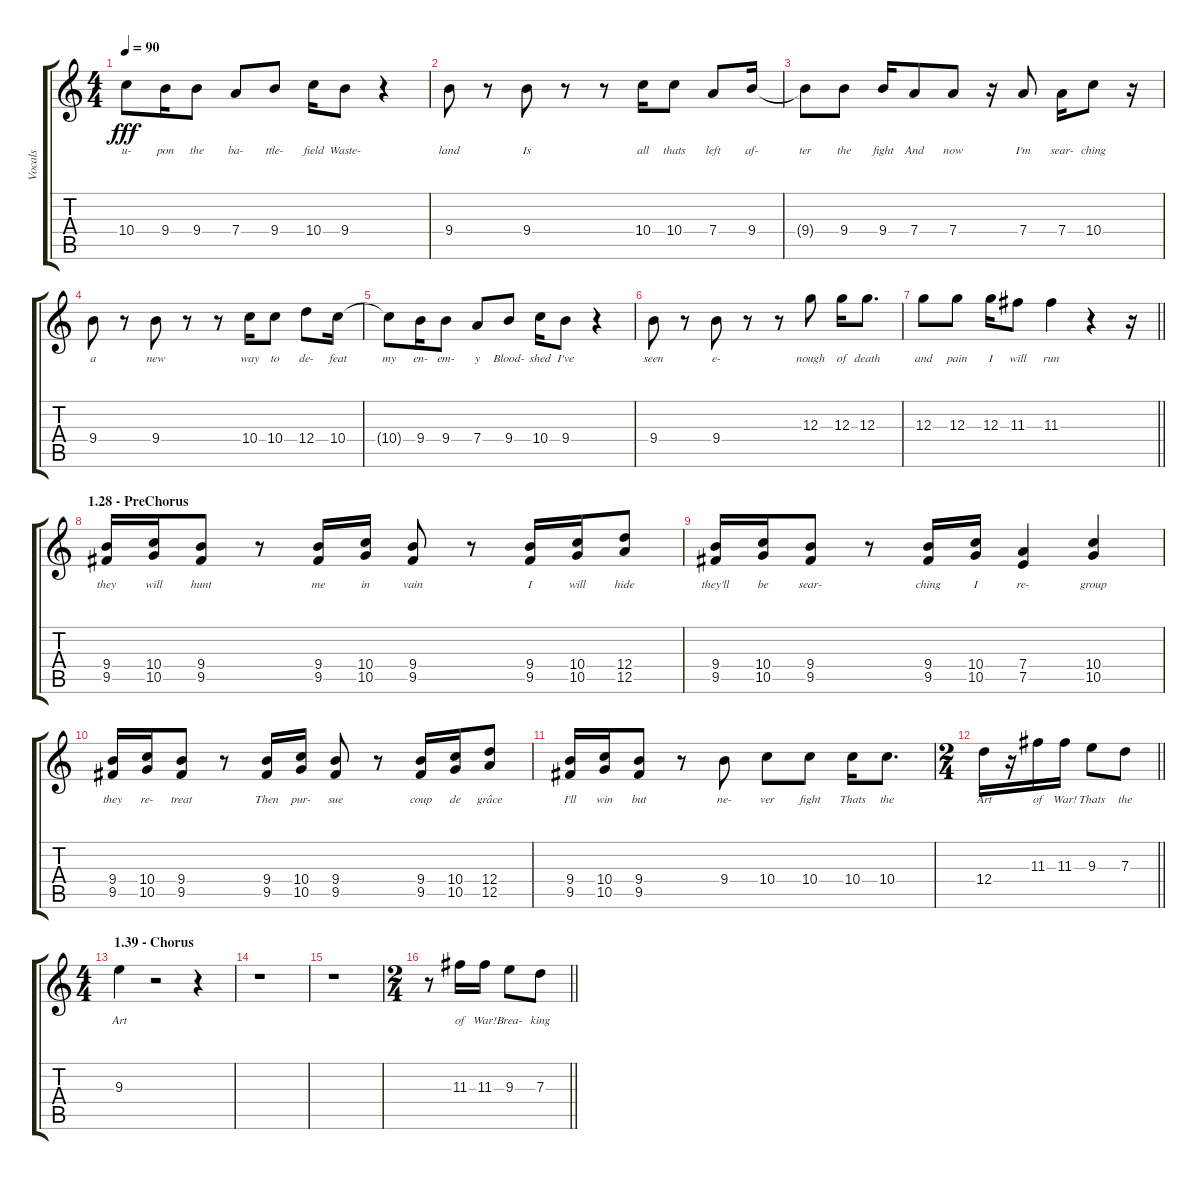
\track ("Vocals" "Vocals") {instrument overdrivenguitar}
\staff {score tabs}
\tuning (E4 B3 G3 D3 A2 E2) {hide}
\ts (4 4)
\tempo 90
\clef g2
\ks c
10.4{t}.8{lyrics (0 "u-") lyrics (1 "") lyrics (2 "") lyrics (3 "") lyrics (4 "") dy fff} 9.4.16{lyrics (0 "pon") lyrics (1 "") lyrics (2 "") lyrics (3 "") lyrics (4 "")} 9.4.8{lyrics (0 "the") lyrics (1 "") lyrics (2 "") lyrics (3 "") lyrics (4 "")} 7.4.8{lyrics (0 "ba-") lyrics (1 "") lyrics (2 "") lyrics (3 "") lyrics (4 "")} 9.4.8{lyrics (0 "ttle-") lyrics (1 "") lyrics (2 "") lyrics (3 "") lyrics (4 "")} 10.4.16{lyrics (0 "field") lyrics (1 "") lyrics (2 "") lyrics (3 "") lyrics (4 "")} 9.4.8{lyrics (0 "Waste-") lyrics (1 "") lyrics (2 "") lyrics (3 "") lyrics (4 "")} r.4 |
9.4.8{lyrics (0 "land") lyrics (1 "") lyrics (2 "") lyrics (3 "") lyrics (4 "")} r.8 9.4.8{lyrics (0 "Is") lyrics (1 "") lyrics (2 "") lyrics (3 "") lyrics (4 "")} r.8 r.8 10.4.16{lyrics (0 "all") lyrics (1 "") lyrics (2 "") lyrics (3 "") lyrics (4 "")} 10.4.8{lyrics (0 "thats") lyrics (1 "") lyrics (2 "") lyrics (3 "") lyrics (4 "")} 7.4.8{lyrics (0 "left") lyrics (1 "") lyrics (2 "") lyrics (3 "") lyrics (4 "")} 9.4.16{lyrics (0 "af-") lyrics (1 "") lyrics (2 "") lyrics (3 "") lyrics (4 "")} |
9.4{t}.8{lyrics (0 "ter") lyrics (1 "") lyrics (2 "") lyrics (3 "") lyrics (4 "")} 9.4.8{lyrics (0 "the") lyrics (1 "") lyrics (2 "") lyrics (3 "") lyrics (4 "")} 9.4.16{lyrics (0 "fight") lyrics (1 "") lyrics (2 "") lyrics (3 "") lyrics (4 "")} 7.4.8{lyrics (0 "And") lyrics (1 "") lyrics (2 "") lyrics (3 "") lyrics (4 "")} 7.4.8{lyrics (0 "now") lyrics (1 "") lyrics (2 "") lyrics (3 "") lyrics (4 "")} r.16 7.4.8{lyrics (0 "I'm") lyrics (1 "") lyrics (2 "") lyrics (3 "") lyrics (4 "")} 7.4.16{lyrics (0 "sear-") lyrics (1 "") lyrics (2 "") lyrics (3 "") lyrics (4 "")} 10.4.8{lyrics (0 "ching") lyrics (1 "") lyrics (2 "") lyrics (3 "") lyrics (4 "")} r.16 |
9.4.8{lyrics (0 "a") lyrics (1 "") lyrics (2 "") lyrics (3 "") lyrics (4 "")} r.8 9.4.8{lyrics (0 "new") lyrics (1 "") lyrics (2 "") lyrics (3 "") lyrics (4 "")} r.8 r.8 10.4.16{lyrics (0 "way") lyrics (1 "") lyrics (2 "") lyrics (3 "") lyrics (4 "")} 10.4.8{lyrics (0 "to") lyrics (1 "") lyrics (2 "") lyrics (3 "") lyrics (4 "")} 12.4.8{lyrics (0 "de-") lyrics (1 "") lyrics (2 "") lyrics (3 "") lyrics (4 "")} 10.4.16{lyrics (0 "feat") lyrics (1 "") lyrics (2 "") lyrics (3 "") lyrics (4 "")} |
10.4{t}.8{lyrics (0 "my") lyrics (1 "") lyrics (2 "") lyrics (3 "") lyrics (4 "")} 9.4.16{lyrics (0 "en-") lyrics (1 "") lyrics (2 "") lyrics (3 "") lyrics (4 "")} 9.4.8{lyrics (0 "em-") lyrics (1 "") lyrics (2 "") lyrics (3 "") lyrics (4 "")} 7.4.8{lyrics (0 "y") lyrics (1 "") lyrics (2 "") lyrics (3 "") lyrics (4 "")} 9.4.8{lyrics (0 "Blood-") lyrics (1 "") lyrics (2 "") lyrics (3 "") lyrics (4 "")} 10.4.16{lyrics (0 "shed") lyrics (1 "") lyrics (2 "") lyrics (3 "") lyrics (4 "")} 9.4.8{lyrics (0 "I've") lyrics (1 "") lyrics (2 "") lyrics (3 "") lyrics (4 "")} r.4 |
9.4.8{lyrics (0 "seen") lyrics (1 "") lyrics (2 "") lyrics (3 "") lyrics (4 "")} r.8 9.4.8{lyrics (0 "e-") lyrics (1 "") lyrics (2 "") lyrics (3 "") lyrics (4 "")} r.8 r.8 12.3.8{lyrics (0 "nough") lyrics (1 "") lyrics (2 "") lyrics (3 "") lyrics (4 "")} 12.3.16{lyrics (0 "of") lyrics (1 "") lyrics (2 "") lyrics (3 "") lyrics (4 "")} 12.3.8{d lyrics (0 "death") lyrics (1 "") lyrics (2 "") lyrics (3 "") lyrics (4 "")} |
\barLineRight lightlight
12.3.8{lyrics (0 "and") lyrics (1 "") lyrics (2 "") lyrics (3 "") lyrics (4 "")} 12.3.8{lyrics (0 "pain") lyrics (1 "") lyrics (2 "") lyrics (3 "") lyrics (4 "")} 12.3.16{lyrics (0 "I") lyrics (1 "") lyrics (2 "") lyrics (3 "") lyrics (4 "")} 11.3.8{lyrics (0 "will") lyrics (1 "") lyrics (2 "") lyrics (3 "") lyrics (4 "")} 11.3.4{lyrics (0 "run") lyrics (1 "") lyrics (2 "") lyrics (3 "") lyrics (4 "")} r.4 r.16 |
\section ("" "1.28 - PreChorus")
(9.4 9.5).16{lyrics (0 "they") lyrics (1 "") lyrics (2 "") lyrics (3 "") lyrics (4 "")} (10.4 10.5).16{lyrics (0 "will") lyrics (1 "") lyrics (2 "") lyrics (3 "") lyrics (4 "")} (9.4 9.5).8{lyrics (0 "hunt") lyrics (1 "") lyrics (2 "") lyrics (3 "") lyrics (4 "")} r.8 (9.4 9.5).16{lyrics (0 "me") lyrics (1 "") lyrics (2 "") lyrics (3 "") lyrics (4 "")} (10.4 10.5).16{lyrics (0 "in") lyrics (1 "") lyrics (2 "") lyrics (3 "") lyrics (4 "")} (9.4 9.5).8{lyrics (0 "vain") lyrics (1 "") lyrics (2 "") lyrics (3 "") lyrics (4 "")} r.8 (9.4 9.5).16{lyrics (0 "I") lyrics (1 "") lyrics (2 "") lyrics (3 "") lyrics (4 "")} (10.4 10.5).16{lyrics (0 "will") lyrics (1 "") lyrics (2 "") lyrics (3 "") lyrics (4 "")} (12.4 12.5).8{lyrics (0 "hide") lyrics (1 "") lyrics (2 "") lyrics (3 "") lyrics (4 "")} |
(9.4 9.5).16{lyrics (0 "they'll") lyrics (1 "") lyrics (2 "") lyrics (3 "") lyrics (4 "")} (10.4 10.5).16{lyrics (0 "be") lyrics (1 "") lyrics (2 "") lyrics (3 "") lyrics (4 "")} (9.4 9.5).8{lyrics (0 "sear-") lyrics (1 "") lyrics (2 "") lyrics (3 "") lyrics (4 "")} r.8 (9.4 9.5).16{lyrics (0 "ching") lyrics (1 "") lyrics (2 "") lyrics (3 "") lyrics (4 "")} (10.4 10.5).16{lyrics (0 "I") lyrics (1 "") lyrics (2 "") lyrics (3 "") lyrics (4 "")} (7.4 7.5).4{lyrics (0 "re-") lyrics (1 "") lyrics (2 "") lyrics (3 "") lyrics (4 "")} (10.4 10.5).4{lyrics (0 "group") lyrics (1 "") lyrics (2 "") lyrics (3 "") lyrics (4 "")} |
(9.4 9.5).16{lyrics (0 "they") lyrics (1 "") lyrics (2 "") lyrics (3 "") lyrics (4 "")} (10.4 10.5).16{lyrics (0 "re-") lyrics (1 "") lyrics (2 "") lyrics (3 "") lyrics (4 "")} (9.4 9.5).8{lyrics (0 "treat") lyrics (1 "") lyrics (2 "") lyrics (3 "") lyrics (4 "")} r.8 (9.4 9.5).16{lyrics (0 "Then") lyrics (1 "") lyrics (2 "") lyrics (3 "") lyrics (4 "")} (10.4 10.5).16{lyrics (0 "pur-") lyrics (1 "") lyrics (2 "") lyrics (3 "") lyrics (4 "")} (9.4 9.5).8{lyrics (0 "sue") lyrics (1 "") lyrics (2 "") lyrics (3 "") lyrics (4 "")} r.8 (9.4 9.5).16{lyrics (0 "coup") lyrics (1 "") lyrics (2 "") lyrics (3 "") lyrics (4 "")} (10.4 10.5).16{lyrics (0 "de") lyrics (1 "") lyrics (2 "") lyrics (3 "") lyrics (4 "")} (12.4 12.5).8{lyrics (0 "grâce") lyrics (1 "") lyrics (2 "") lyrics (3 "") lyrics (4 "")} |
(9.4 9.5).16{lyrics (0 "I'll") lyrics (1 "") lyrics (2 "") lyrics (3 "") lyrics (4 "")} (10.4 10.5).16{lyrics (0 "win") lyrics (1 "") lyrics (2 "") lyrics (3 "") lyrics (4 "")} (9.4 9.5).8{lyrics (0 "but") lyrics (1 "") lyrics (2 "") lyrics (3 "") lyrics (4 "")} r.8 9.4.8{lyrics (0 "ne-") lyrics (1 "") lyrics (2 "") lyrics (3 "") lyrics (4 "")} 10.4.8{lyrics (0 "ver") lyrics (1 "") lyrics (2 "") lyrics (3 "") lyrics (4 "")} 10.4.8{lyrics (0 "fight") lyrics (1 "") lyrics (2 "") lyrics (3 "") lyrics (4 "")} 10.4.16{lyrics (0 "Thats") lyrics (1 "") lyrics (2 "") lyrics (3 "") lyrics (4 "")} 10.4.8{d lyrics (0 "the") lyrics (1 "") lyrics (2 "") lyrics (3 "") lyrics (4 "")} |
\ts (2 4)
\barLineRight lightlight
12.4.16{lyrics (0 "Art") lyrics (1 "") lyrics (2 "") lyrics (3 "") lyrics (4 "")} r.16 11.3.16{lyrics (0 "of") lyrics (1 "") lyrics (2 "") lyrics (3 "") lyrics (4 "")} 11.3.16{lyrics (0 "War!") lyrics (1 "") lyrics (2 "") lyrics (3 "") lyrics (4 "")} 9.3.8{lyrics (0 "Thats") lyrics (1 "") lyrics (2 "") lyrics (3 "") lyrics (4 "")} 7.3.8{lyrics (0 "the") lyrics (1 "") lyrics (2 "") lyrics (3 "") lyrics (4 "")} |
\ts (4 4)
\section ("" "1.39 - Chorus")
9.3.4{lyrics (0 "Art") lyrics (1 "") lyrics (2 "") lyrics (3 "") lyrics (4 "")} r.2 r.4 |
r.1 |
r.1 |
\ts (2 4)
\barLineRight lightlight
r.8 11.3.16{lyrics (0 "of") lyrics (1 "") lyrics (2 "") lyrics (3 "") lyrics (4 "")} 11.3.16{lyrics (0 "War!") lyrics (1 "") lyrics (2 "") lyrics (3 "") lyrics (4 "")} 9.3.8{lyrics (0 "Brea-") lyrics (1 "") lyrics (2 "") lyrics (3 "") lyrics (4 "")} 7.3.8{lyrics (0 "king") lyrics (1 "") lyrics (2 "") lyrics (3 "") lyrics (4 "")}
